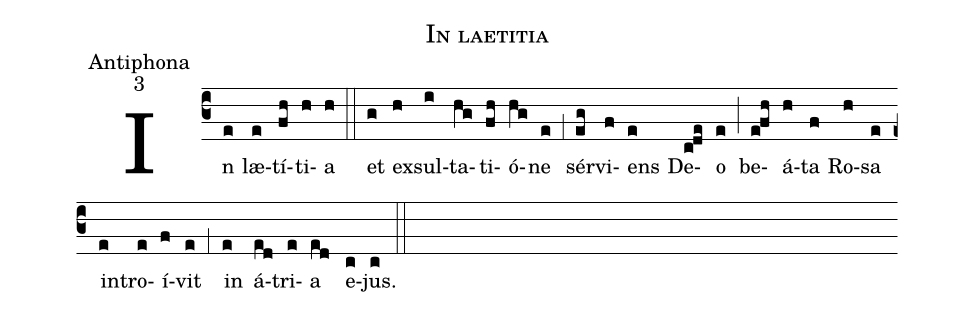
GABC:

name:In laetitia;
office-part:Antiphona;
mode:3;
%%
(c3) In(e) læ(e)tí(fh)ti(h)a(h) (::)
et(g) ex(h)sul(i)ta(hg)ti(fh)ó(hg)ne(e) (,1) sér(eg)vi(f)ens(e) De(c!de)o(e) (;) be(e!fh)á(h)ta(f) Ro(h)sa(e) in(e)tro(e)í(f)vit(e) (,1) in(e) á(ed)tri(e)a(ed) e(c)jus.(c) (::)
